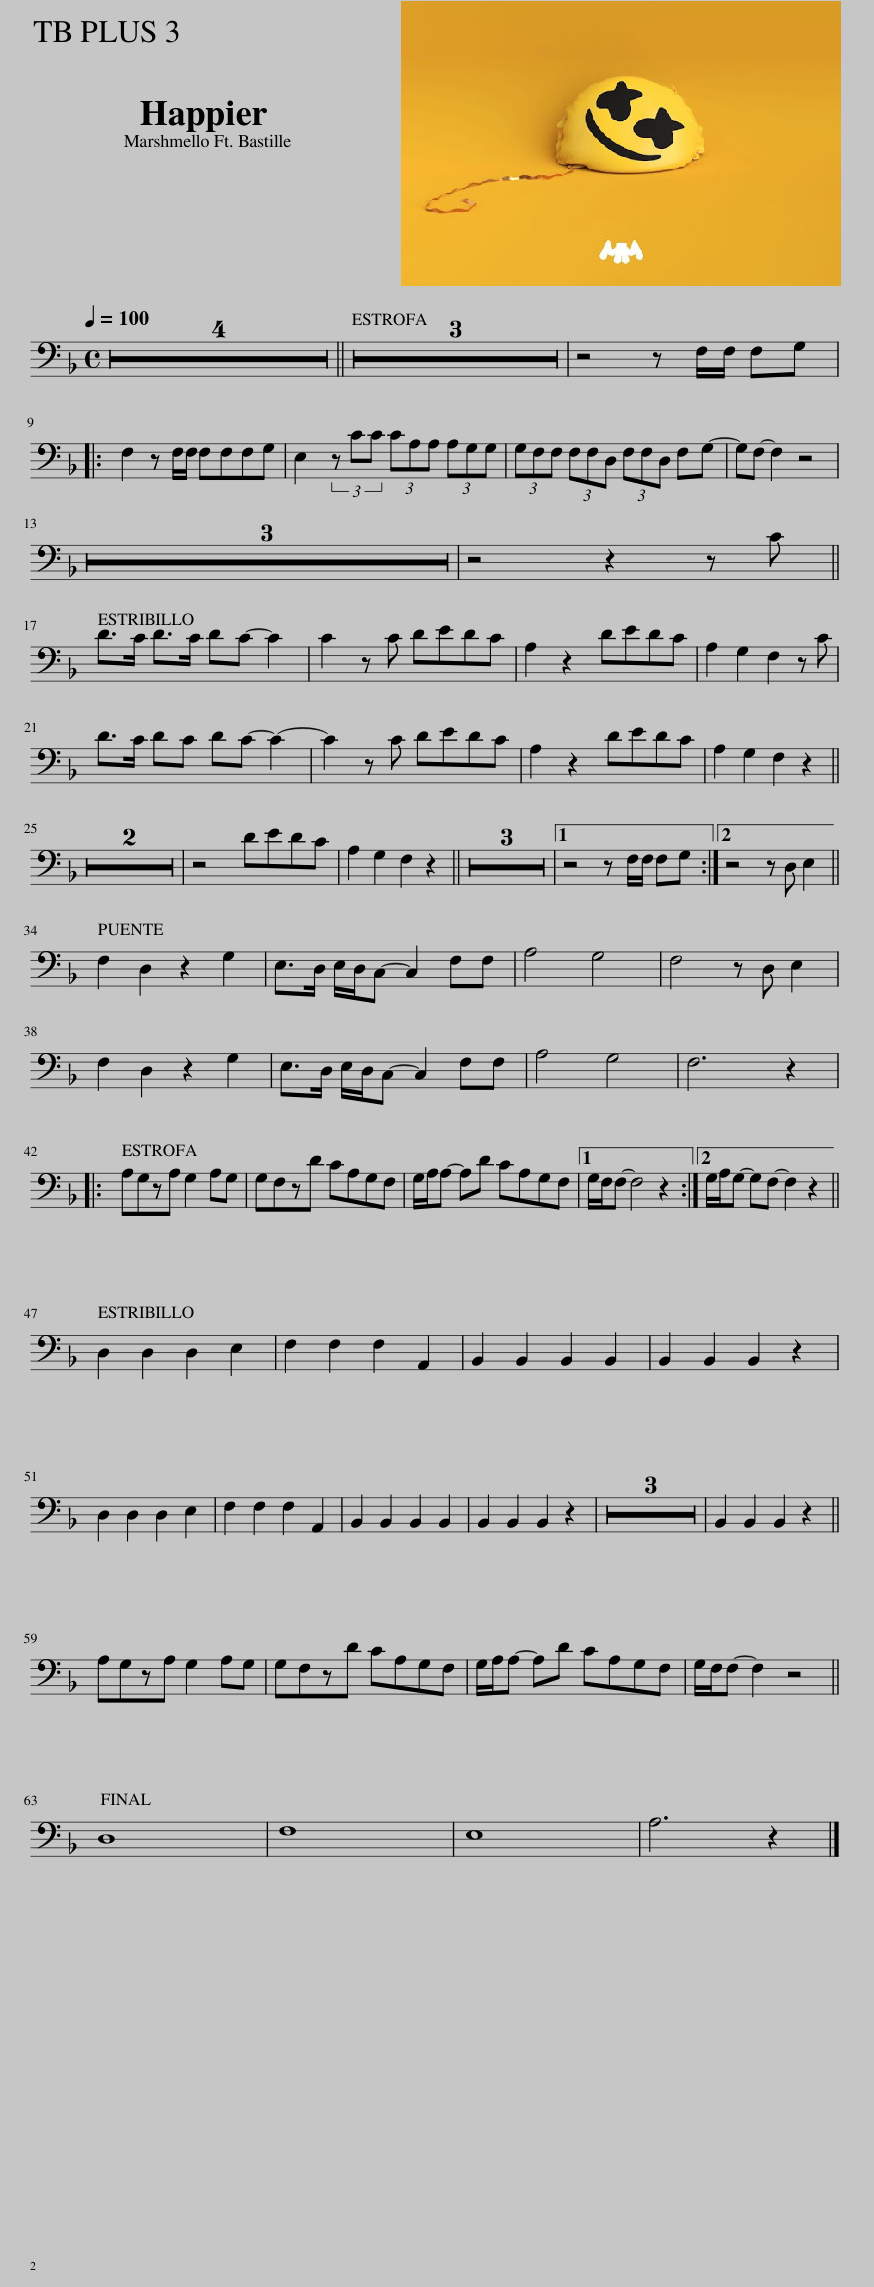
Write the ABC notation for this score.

X:1
L:1/8
Q:1/4=100
M:4/4
I:linebreak $
K:F
V:1 bass
V:1
 z8 | z8 | z8 | z8 || z8 | %5
 z8 | z8 | z4 z F,/F,/ F,G, |:$ F,2 z F,/F,/ F,F,F,G, | E,2 (3z CC (3CA,A, (3A,G,G, | %10
 (3G,F,F, (3F,F,D, (3F,F,D, F,G,- | G,F,- F,2 z4 |$ z8 | z8 | z8 | %15
 z4 z2 z C ||$ D>C D>C DC- C2 | C2 z C DEDC | A,2 z2 DEDC | A,2 G,2 F,2 z C |$ %20
 D>C DC DC- C2- | C2 z C DEDC | A,2 z2 DEDC | A,2 G,2 F,2 z2 ||$ z8 | %25
 z8 | z4 DEDC | A,2 G,2 F,2 z2 || z8 | z8 | %30
 z8 |1 z4 z F,/F,/ F,G, :|2 z4 z D, E,2 ||$ F,2 D,2 z2 G,2 | E,>D, E,/D,/C,- C,2 F,F, | %35
 A,4 G,4 | F,4 z D, E,2 |$ F,2 D,2 z2 G,2 | E,>D, E,/D,/C,- C,2 F,F, | A,4 G,4 | %40
 F,6 z2 |:$ A,G,zA, G,2 A,G, | G,F,zD CA,G,F, | G,/A,/A,- A,D CA,G,F, |1 G,/F,/F,- F,4 z2 :|2 %45
 G,/A,/G,- G,F,- F,2 z2 ||$ D,2 D,2 D,2 E,2 | F,2 F,2 F,2 A,,2 | B,,2 B,,2 B,,2 B,,2 | B,,2 B,,2 B,,2 z2 |$ %50
 D,2 D,2 D,2 E,2 | F,2 F,2 F,2 A,,2 | B,,2 B,,2 B,,2 B,,2 | B,,2 B,,2 B,,2 z2 | z8 | %55
 z8 | z8 | B,,2 B,,2 B,,2 z2 ||$ A,G,zA, G,2 A,G, | G,F,zD CA,G,F, | %60
 G,/A,/A,- A,D CA,G,F, | G,/F,/F,- F,2 z4 ||$ D,8 | F,8 | E,8 | %65
 A,6 z2 |] %66
